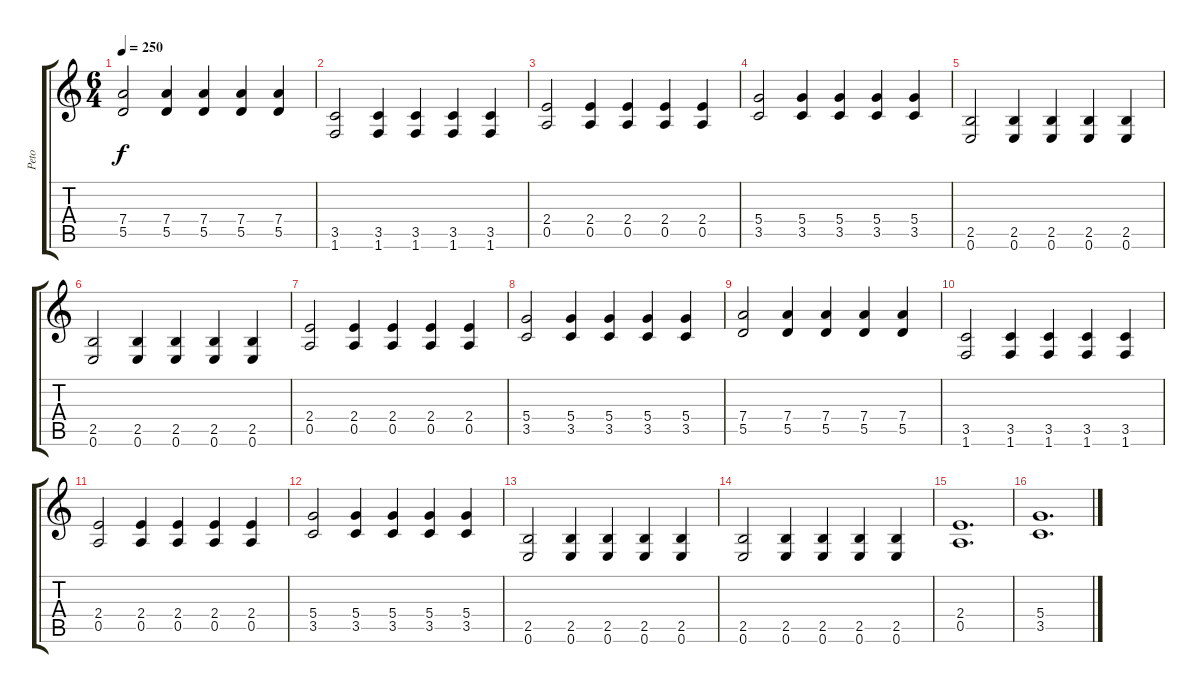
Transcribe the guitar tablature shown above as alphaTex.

\track ("Peto" "Peto") {instrument distortionguitar}
\staff {score tabs}
\tuning (E4 B3 G3 D3 A2 E2) {hide}
\ts (6 4)
\tempo 250
\clef g2
\ks c
(7.4 5.5).2{dy f} (7.4 5.5).4 (7.4 5.5).4 (7.4 5.5).4 (7.4 5.5).4 |
(3.5 1.6).2 (3.5 1.6).4 (3.5 1.6).4 (3.5 1.6).4 (3.5 1.6).4 |
(2.4 0.5).2 (2.4 0.5).4 (2.4 0.5).4 (2.4 0.5).4 (2.4 0.5).4 |
(5.4 3.5).2 (5.4 3.5).4 (5.4 3.5).4 (5.4 3.5).4 (5.4 3.5).4 |
(2.5 0.6).2 (2.5 0.6).4 (2.5 0.6).4 (2.5 0.6).4 (2.5 0.6).4 |
(2.5 0.6).2 (2.5 0.6).4 (2.5 0.6).4 (2.5 0.6).4 (2.5 0.6).4 |
(2.4 0.5).2 (2.4 0.5).4 (2.4 0.5).4 (2.4 0.5).4 (2.4 0.5).4 |
(5.4 3.5).2 (5.4 3.5).4 (5.4 3.5).4 (5.4 3.5).4 (5.4 3.5).4 |
(7.4 5.5).2 (7.4 5.5).4 (7.4 5.5).4 (7.4 5.5).4 (7.4 5.5).4 |
(3.5 1.6).2 (3.5 1.6).4 (3.5 1.6).4 (3.5 1.6).4 (3.5 1.6).4 |
(2.4 0.5).2 (2.4 0.5).4 (2.4 0.5).4 (2.4 0.5).4 (2.4 0.5).4 |
(5.4 3.5).2 (5.4 3.5).4 (5.4 3.5).4 (5.4 3.5).4 (5.4 3.5).4 |
(2.5 0.6).2 (2.5 0.6).4 (2.5 0.6).4 (2.5 0.6).4 (2.5 0.6).4 |
(2.5 0.6).2 (2.5 0.6).4 (2.5 0.6).4 (2.5 0.6).4 (2.5 0.6).4 |
(2.4 0.5).1{d} |
(5.4 3.5).1{d}
